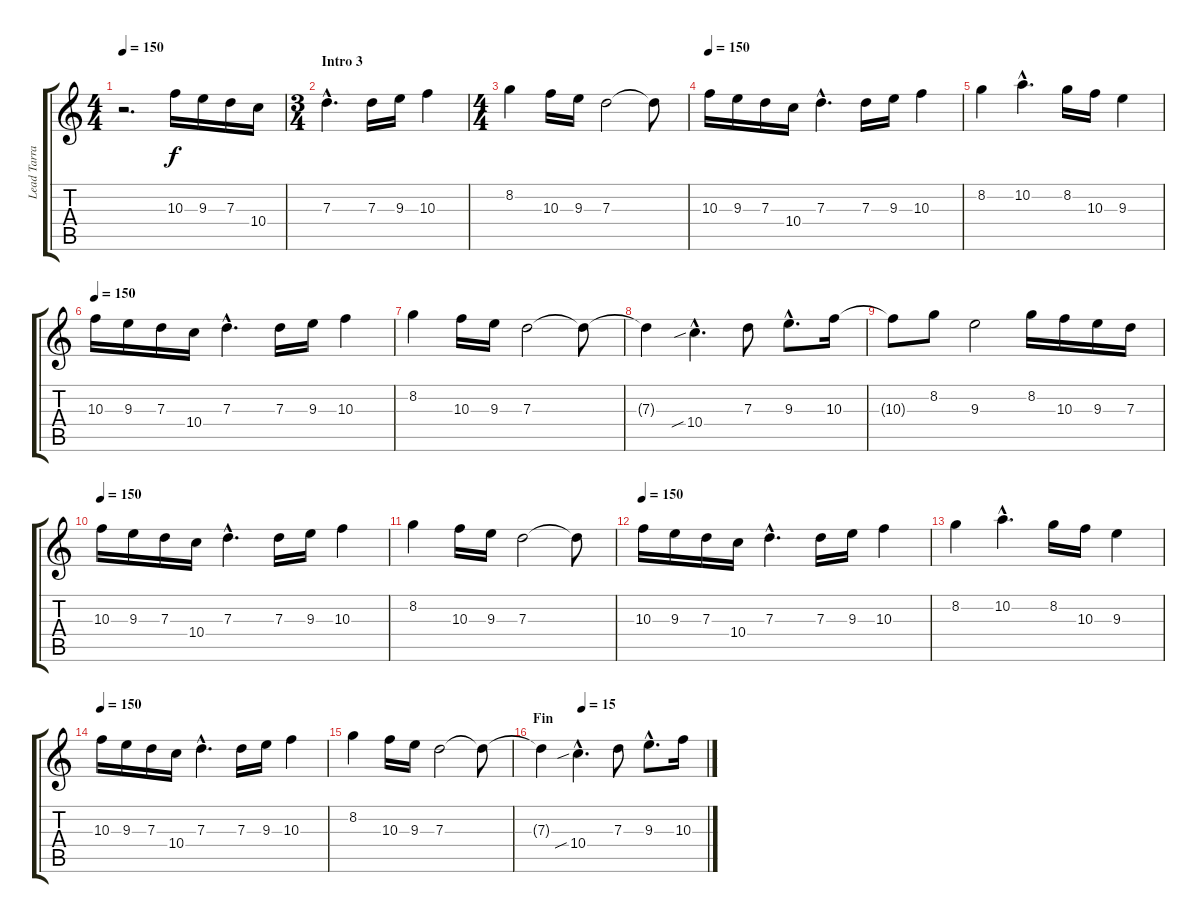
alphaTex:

\track ("Lead Tarra" "Lead Tarra") {instrument distortionguitar}
\staff {score tabs}
\tuning (E4 B3 G3 D3 A2 E2) {hide}
\ts (4 4)
\tempo 150
\clef g2
\ks c
r.2{d dy f} 10.3.16 9.3.16 7.3.16 10.4.16 |
\ts (3 4)
\section ("" "Intro 3")
7.3{hac}.4{d} 7.3.16 9.3.16 10.3.4 |
\ts (4 4)
8.2.4 10.3.16 9.3.16 7.3.2 7.3{t}.8 |
\tempo 150
10.3.16 9.3.16 7.3.16 10.4.16 7.3{hac}.4{d} 7.3.16 9.3.16 10.3.4 |
8.2.4 10.2{hac}.4{d} 8.2.16 10.3.16 9.3.4 |
\tempo 150
10.3.16 9.3.16 7.3.16 10.4.16 7.3{hac}.4{d} 7.3.16 9.3.16 10.3.4 |
8.2.4 10.3.16 9.3.16 7.3.2 7.3{t}.8 |
7.3{t}.4 10.4{sib hac}.4{d} 7.3.8 9.3{hac}.8{d} 10.3.16 |
10.3{t}.8 8.2.8 9.3.2 8.2.16 10.3.16 9.3.16 7.3.16 |
\tempo 150
10.3.16 9.3.16 7.3.16 10.4.16 7.3{hac}.4{d} 7.3.16 9.3.16 10.3.4 |
8.2.4 10.3.16 9.3.16 7.3.2 7.3{t}.8 |
\tempo 150
10.3.16 9.3.16 7.3.16 10.4.16 7.3{hac}.4{d} 7.3.16 9.3.16 10.3.4 |
8.2.4 10.2{hac}.4{d} 8.2.16 10.3.16 9.3.4 |
\tempo 150
10.3.16 9.3.16 7.3.16 10.4.16 7.3{hac}.4{d} 7.3.16 9.3.16 10.3.4 |
8.2.4 10.3.16 9.3.16 7.3.2 7.3{t}.8 |
\section ("" "Fin")
\tempo (15 0.25)
7.3{t}.4 10.4{sib hac}.4{d} 7.3.8 9.3{hac}.8{d} 10.3.16
